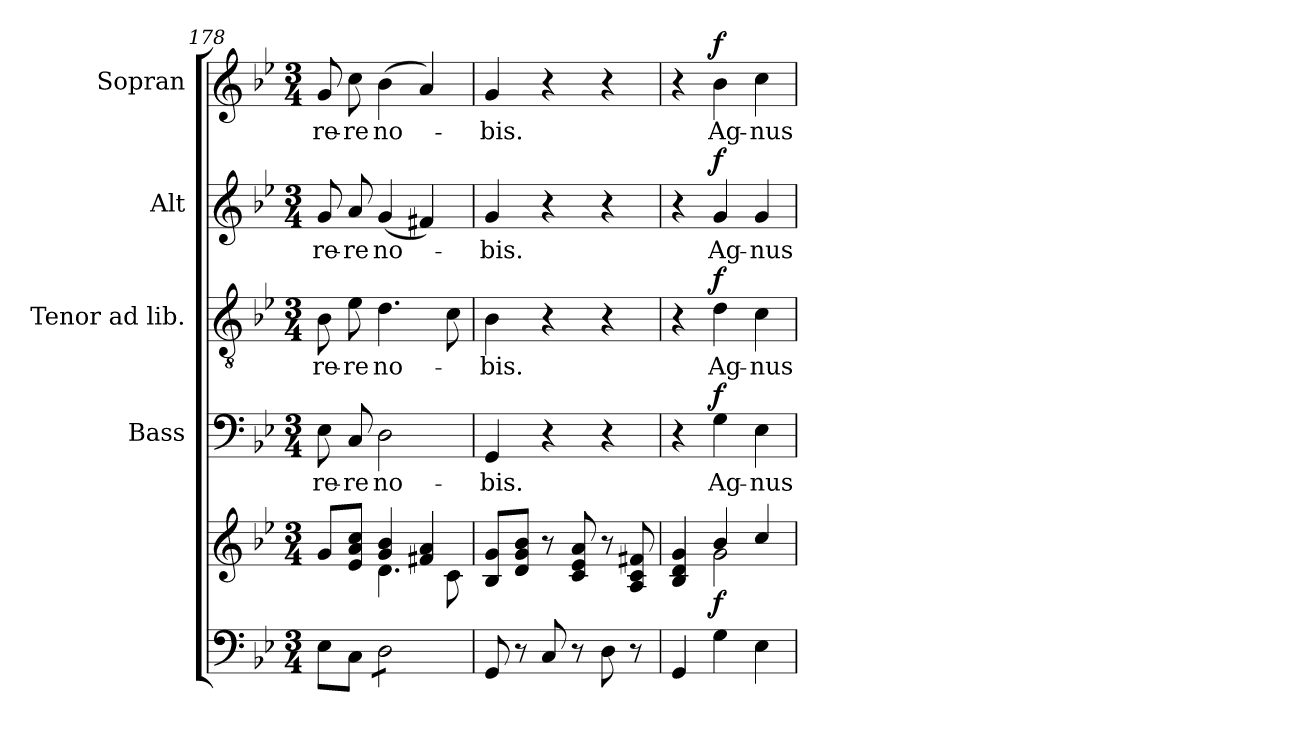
**kern	**kern	**dynam	**kern	**text	**dynam	**kern	**text	**dynam	**kern	**text	**dynam	**kern	**text	**dynam
*part5	*part5	*part5	*part4	*part4	*part4	*part3	*part3	*part3	*part2	*part2	*part2	*part1	*part1	*part1
*staff6	*staff5	*staff5/6	*staff4	*staff4	*staff4	*staff3	*staff3	*staff3	*staff2	*staff2	*staff2	*staff1	*staff1	*staff1
*	*	*	*I"Bass	*	*	*I"Tenor ad lib.	*	*	*I"Alt	*	*	*I"Sopran	*	*
*	*	*	*I'B.	*	*	*I'T.	*	*	*I'A.	*	*	*I'S.	*	*
!!LO:LB:g=z
*clefF4	*clefG2	*	*clefF4	*	*	*clefGv2	*	*	*clefG2	*	*	*clefG2	*	*
*k[b-e-]	*k[b-e-]	*	*k[b-e-]	*	*	*k[b-e-]	*	*	*k[b-e-]	*	*	*k[b-e-]	*	*
*B-:	*B-:	*	*B-:	*	*	*B-:	*	*	*B-:	*	*	*B-:	*	*
*M3/4	*M3/4	*	*M3/4	*	*	*M3/4	*	*	*M3/4	*	*	*M3/4	*	*
=178	=178	=178	=178	=178	=178	=178	=178	=178	=178	=178	=178	=178	=178	=178
*	*^	*	*	*	*	*	*	*	*	*	*	*	*	*
!	!	!	!	!	!LO:LY:b	!	!	!LO:LY:b	!	!	!LO:LY:b	!	!	!LO:LY:b	!
8E-\L	8g/L	4ryy	.	8E-\	-re-	.	8B-\	-re-	.	8g/	-re-	.	8g/	-re-	.
!	!	!	!	!	!LO:LY:b	!	!	!LO:LY:b	!	!	!LO:LY:b	!	!	!LO:LY:b	!
8C\J	8e-/ 8a/ 8cc/J	.	.	8C/	-re	.	8e-\	-re	.	8a/	-re	.	8cc\	-re	.
!	!	!	!	!	!LO:LY:b	!	!	!LO:LY:b	!	!	!LO:LY:b	!	!	!LO:LY:b	!
*tremolo	*	*	*	*	*	*	*	*	*	*	*	*	*	*	*
8D\L	4g/ 4b-/	4.d\	.	2D\	no-	.	4.d\	no-	.	(<4g/	no-	.	(>4b-\	no-	.
8D\	.	.	.	.	.	.	.	.	.	.	.	.	.	.	.
8D\	4f#X/ 4a/	.	.	.	.	.	.	.	.	4f#X/)	.	.	4a/)	.	.
8D\J	.	8c\	.	.	.	.	8c\	.	.	.	.	.	.	.	.
*Xtremolo	*	*	*	*	*	*	*	*	*	*	*	*	*	*	*
=179	=179	=179	=179	=179	=179	=179	=179	=179	=179	=179	=179	=179	=179	=179	=179
!	!	!	!	!	!LO:LY:b	!	!	!LO:LY:b	!	!	!LO:LY:b	!	!	!LO:LY:b	!
*	*v	*v	*	*	*	*	*	*	*	*	*	*	*	*	*
8GG/	8B-/ 8g/L	.	4GG/	-bis.	.	4B-\	-bis.	.	4g/	-bis.	.	4g/	-bis.	.
8r	8d/ 8g/ 8b-/J	.	.	.	.	.	.	.	.	.	.	.	.	.
8C/	8r	.	4r	.	.	4r	.	.	4r	.	.	4r	.	.
8r	8c/ 8e-/ 8a/	.	.	.	.	.	.	.	.	.	.	.	.	.
8D\	8r	.	4r	.	.	4r	.	.	4r	.	.	4r	.	.
8r	8A/ 8c/ 8f#X/	.	.	.	.	.	.	.	.	.	.	.	.	.
=180	=180	=180	=180	=180	=180	=180	=180	=180	=180	=180	=180	=180	=180	=180
*	*^	*	*	*	*	*	*	*	*	*	*	*	*	*
4GG/	4B-/ 4d/ 4g/	4ryy	.	4r	.	.	4r	.	.	4r	.	.	4r	.	.
!	!	!	!LO:DY:b	!	!LO:LY:b	!LO:DY:a	!	!LO:LY:b	!LO:DY:a	!	!LO:LY:b	!LO:DY:a	!	!LO:LY:b	!LO:DY:a
4G\	4b-/	2g\	f	4G\	Ag-	f	4d\	Ag-	f	4g/	Ag-	f	4b-\	Ag-	f
!	!	!	!	!	!LO:LY:b	!	!	!LO:LY:b	!	!	!LO:LY:b	!	!	!LO:LY:b	!
4E-\	4cc/	.	.	4E-\	-nus	.	4c\	-nus	.	4g/	-nus	.	4cc\	-nus	.
*	*v	*v	*	*	*	*	*	*	*	*	*	*	*	*	*
=	=	=	=	=	=	=	=	=	=	=	=	=	=	=
*-	*-	*-	*-	*-	*-	*-	*-	*-	*-	*-	*-	*-	*-	*-
